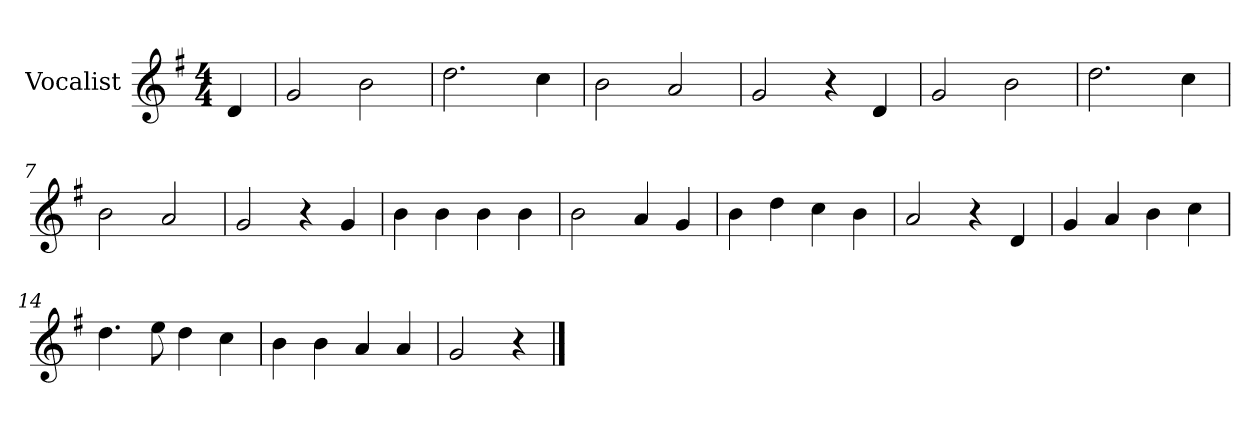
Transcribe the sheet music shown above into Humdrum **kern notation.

**kern
*part1
*staff1
*I"Vocalist
*k[f#]
*G:
*M4/4
=
4d
=1
2g
2b
=2
2.dd
4cc
=3
2b
2a
=4
2g
4r
4d
=5
2g
2b
=6
2.dd
4cc
=7
2b
2a
=8
2g
4r
4g
=9
4b
4b
4b
4b
=10
2b
4a
4g
=11
4b
4dd
4cc
4b
=12
2a
4r
4d
=13
4g
4a
4b
4cc
=14
4.dd
8ee
4dd
4cc
=15
4b
4b
4a
4a
=16
2g
4r
==
*-
